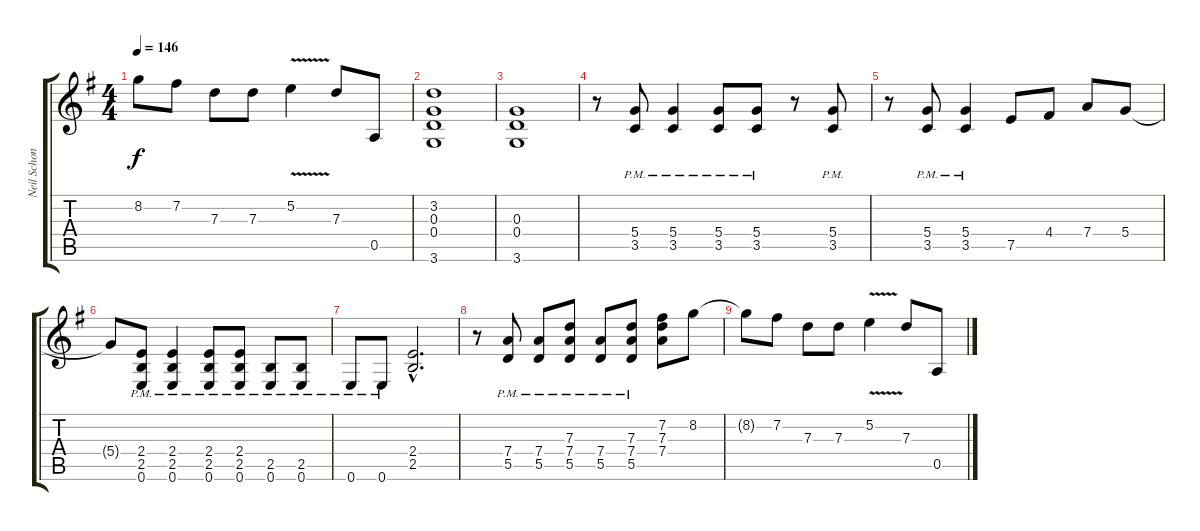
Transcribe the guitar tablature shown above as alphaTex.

\track ("Neil Schon" "Neil Schon") {instrument distortionguitar}
\staff {score tabs}
\tuning (E4 B3 G3 D3 A2 E2) {hide}
\ts (4 4)
\tempo 146
\clef g2
\ks g
8.2{t}.8{dy f} 7.2.8 7.3.8 7.3.8 5.2{v}.4 7.3.8 0.5.8 |
(3.2 0.3 0.4 3.6).1{instrument distortionguitar} |
(0.3 0.4 3.6).1 |
r.8 (5.4{pm} 3.5{pm}).8 (5.4{pm} 3.5{pm}).4 (5.4{pm} 3.5{pm}).8 (5.4{pm} 3.5{pm}).8 r.8 (5.4{pm} 3.5{pm}).8 |
r.8 (5.4{pm} 3.5{pm}).8 (5.4{pm} 3.5{pm}).4 7.5.8 4.4.8 7.4.8 5.4.8 |
5.4{t}.8 (2.4{pm} 2.5{pm} 0.6{pm}).8 (2.4{pm} 2.5{pm} 0.6{pm}).4 (2.4{pm} 2.5{pm} 0.6{pm}).8 (2.4{pm} 2.5{pm} 0.6{pm}).8 (2.5{pm} 0.6{pm}).8 (2.5{pm} 0.6{pm}).8 |
0.6{pm}.8 0.6{pm}.8 (2.4{hac} 2.5{hac}).2{d} |
r.8 (7.4{pm} 5.5{pm}).8 (7.4{pm} 5.5{pm}).8 (7.3{pm} 7.4{pm} 5.5{pm}).8 (7.4{pm} 5.5{pm}).8 (7.3{pm} 7.4{pm} 5.5{pm}).8 (7.2 7.3 7.4).8 8.2.8 |
8.2{t}.8 7.2.8 7.3.8 7.3.8 5.2{v}.4 7.3.8 0.5.8
